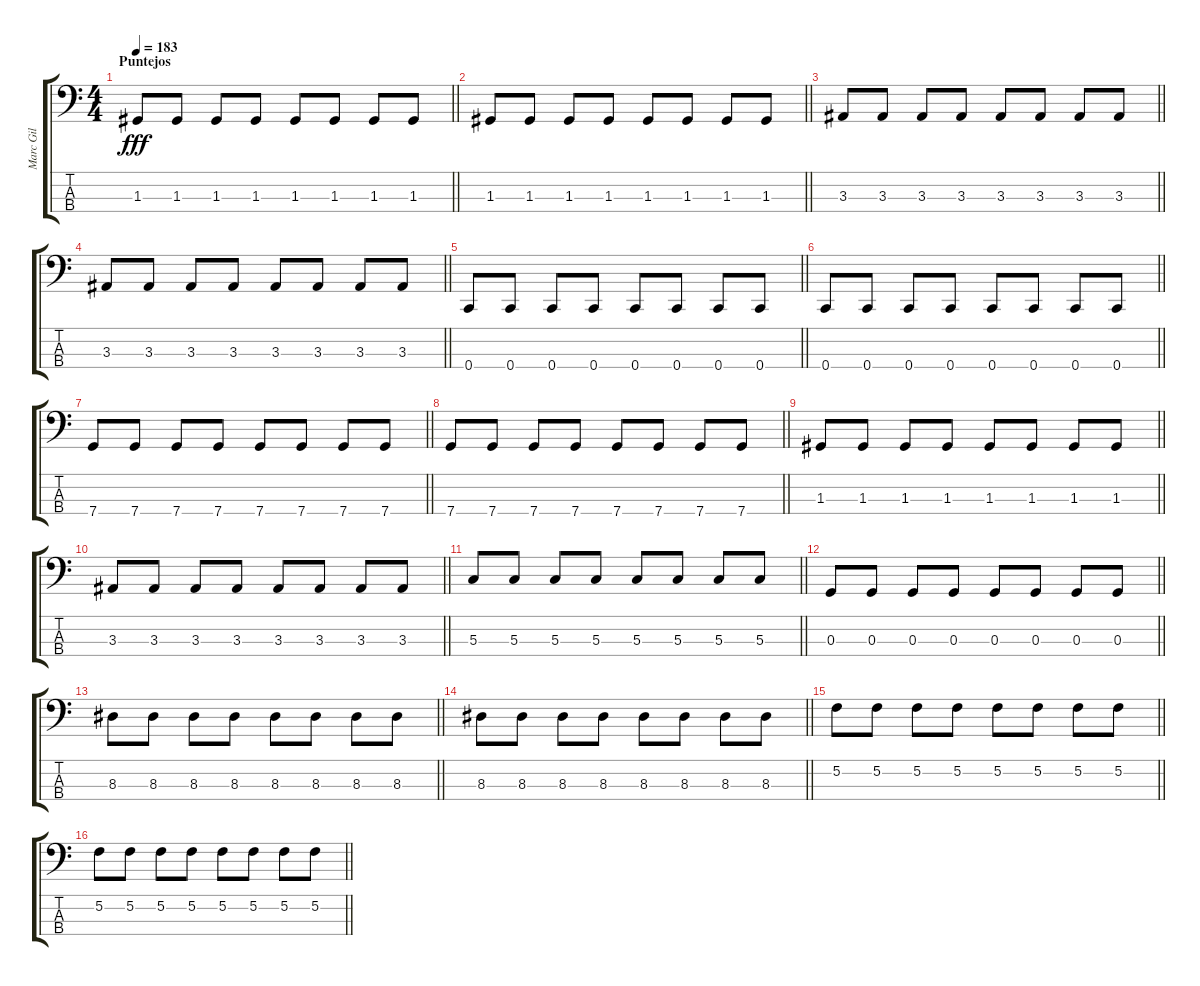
\track ("Marc Gil" "Marc Gil") {instrument electricbassfinger}
\staff {score tabs}
\tuning (F2 C2 G1 C1) {hide}
\ts (4 4)
\section ("" "Puntejos")
\tempo 183
\clef f4
\barLineRight lightlight
\ks c
1.3.8{dy fff} 1.3.8 1.3.8 1.3.8 1.3.8 1.3.8 1.3.8 1.3.8 |
\barLineRight lightlight
1.3.8 1.3.8 1.3.8 1.3.8 1.3.8 1.3.8 1.3.8 1.3.8 |
\barLineRight lightlight
3.3.8 3.3.8 3.3.8 3.3.8 3.3.8 3.3.8 3.3.8 3.3.8 |
\barLineRight lightlight
3.3.8 3.3.8 3.3.8 3.3.8 3.3.8 3.3.8 3.3.8 3.3.8 |
\barLineRight lightlight
0.4.8 0.4.8 0.4.8 0.4.8 0.4.8 0.4.8 0.4.8 0.4.8 |
\barLineRight lightlight
0.4.8 0.4.8 0.4.8 0.4.8 0.4.8 0.4.8 0.4.8 0.4.8 |
\barLineRight lightlight
7.4.8 7.4.8 7.4.8 7.4.8 7.4.8 7.4.8 7.4.8 7.4.8 |
\barLineRight lightlight
7.4.8 7.4.8 7.4.8 7.4.8 7.4.8 7.4.8 7.4.8 7.4.8 |
\barLineRight lightlight
1.3.8 1.3.8 1.3.8 1.3.8 1.3.8 1.3.8 1.3.8 1.3.8 |
\barLineRight lightlight
3.3.8 3.3.8 3.3.8 3.3.8 3.3.8 3.3.8 3.3.8 3.3.8 |
\barLineRight lightlight
5.3.8 5.3.8 5.3.8 5.3.8 5.3.8 5.3.8 5.3.8 5.3.8 |
\barLineRight lightlight
0.3.8 0.3.8 0.3.8 0.3.8 0.3.8 0.3.8 0.3.8 0.3.8 |
\barLineRight lightlight
8.3.8 8.3.8 8.3.8 8.3.8 8.3.8 8.3.8 8.3.8 8.3.8 |
\barLineRight lightlight
8.3.8 8.3.8 8.3.8 8.3.8 8.3.8 8.3.8 8.3.8 8.3.8 |
\barLineRight lightlight
5.2.8 5.2.8 5.2.8 5.2.8 5.2.8 5.2.8 5.2.8 5.2.8 |
\barLineRight lightlight
5.2.8 5.2.8 5.2.8 5.2.8 5.2.8 5.2.8 5.2.8 5.2.8
